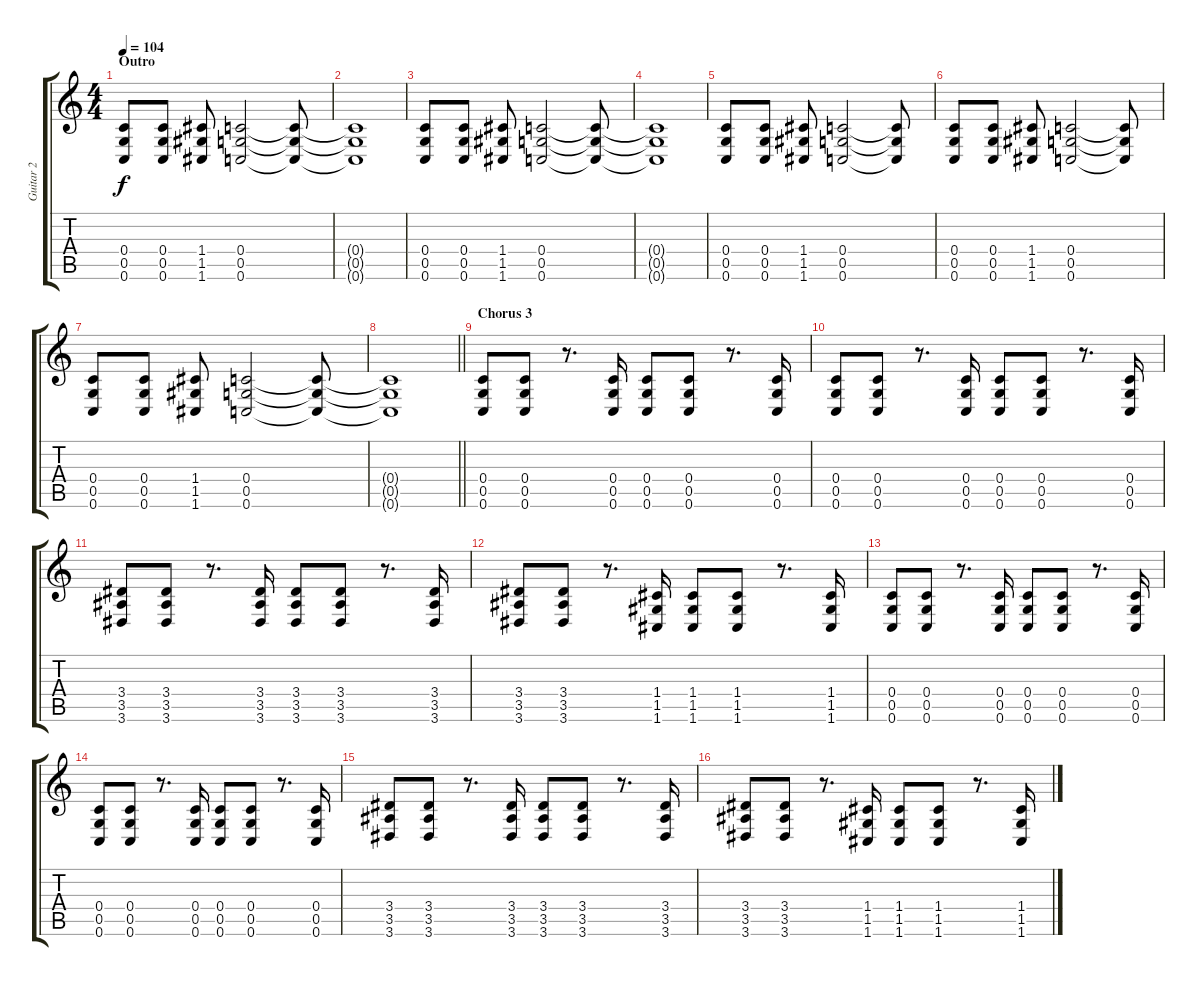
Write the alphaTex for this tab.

\track ("Guitar 2" "Guitar 2") {instrument distortionguitar}
\staff {score tabs}
\tuning (D4 A3 F3 C3 G2 C2) {hide}
\ts (4 4)
\section ("" "Outro")
\tempo 104
\clef g2
\ks c
(0.4 0.5 0.6).8{dy f} (0.4 0.5 0.6).8 (1.4 1.5 1.6).8 (0.4 0.5 0.6).2 (0.4{t} 0.5{t} 0.6{t}).8 |
(0.4{t} 0.5{t} 0.6{t}).1 |
(0.4 0.5 0.6).8 (0.4 0.5 0.6).8 (1.4 1.5 1.6).8 (0.4 0.5 0.6).2 (0.4{t} 0.5{t} 0.6{t}).8 |
(0.4{t} 0.5{t} 0.6{t}).1 |
(0.4 0.5 0.6).8 (0.4 0.5 0.6).8 (1.4 1.5 1.6).8 (0.4 0.5 0.6).2 (0.4{t} 0.5{t} 0.6{t}).8 |
(0.4 0.5 0.6).8 (0.4 0.5 0.6).8 (1.4 1.5 1.6).8 (0.4 0.5 0.6).2 (0.4{t} 0.5{t} 0.6{t}).8 |
(0.4 0.5 0.6).8 (0.4 0.5 0.6).8 (1.4 1.5 1.6).8 (0.4 0.5 0.6).2 (0.4{t} 0.5{t} 0.6{t}).8 |
\barLineRight lightlight
(0.4{t} 0.5{t} 0.6{t}).1 |
\section ("" "Chorus 3")
(0.4 0.5 0.6).8 (0.4 0.5 0.6).8 r.8{d} (0.4 0.5 0.6).16 (0.4 0.5 0.6).8 (0.4 0.5 0.6).8 r.8{d} (0.4 0.5 0.6).16 |
(0.4 0.5 0.6).8 (0.4 0.5 0.6).8 r.8{d} (0.4 0.5 0.6).16 (0.4 0.5 0.6).8 (0.4 0.5 0.6).8 r.8{d} (0.4 0.5 0.6).16 |
(3.4 3.5 3.6).8 (3.4 3.5 3.6).8 r.8{d} (3.4 3.5 3.6).16 (3.4 3.5 3.6).8 (3.4 3.5 3.6).8 r.8{d} (3.4 3.5 3.6).16 |
(3.4 3.5 3.6).8 (3.4 3.5 3.6).8 r.8{d} (1.4 1.5 1.6).16 (1.4 1.5 1.6).8 (1.4 1.5 1.6).8 r.8{d} (1.4 1.5 1.6).16 |
(0.4 0.5 0.6).8 (0.4 0.5 0.6).8 r.8{d} (0.4 0.5 0.6).16 (0.4 0.5 0.6).8 (0.4 0.5 0.6).8 r.8{d} (0.4 0.5 0.6).16 |
(0.4 0.5 0.6).8 (0.4 0.5 0.6).8 r.8{d} (0.4 0.5 0.6).16 (0.4 0.5 0.6).8 (0.4 0.5 0.6).8 r.8{d} (0.4 0.5 0.6).16 |
(3.4 3.5 3.6).8 (3.4 3.5 3.6).8 r.8{d} (3.4 3.5 3.6).16 (3.4 3.5 3.6).8 (3.4 3.5 3.6).8 r.8{d} (3.4 3.5 3.6).16 |
(3.4 3.5 3.6).8 (3.4 3.5 3.6).8 r.8{d} (1.4 1.5 1.6).16 (1.4 1.5 1.6).8 (1.4 1.5 1.6).8 r.8{d} (1.4 1.5 1.6).16
